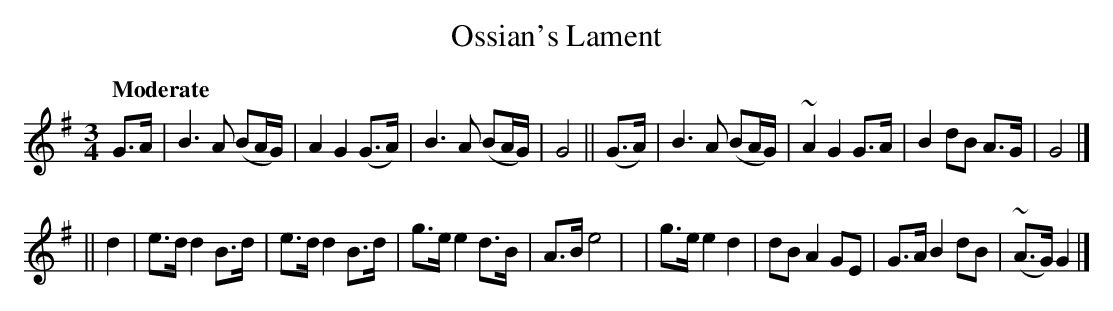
X:1
T: Ossian's Lament
Q: "Moderate"
M: 3/4
L: 1/8
K: G
G>A \
| B3 A (BA/G/) | A2 G2 (G>A) | B3 A (BA/G/) | G4 || (G>A) \
| B3 A (BA/G/) | ~A2 G2 G>A | B2 dB A>G | G4 |]
|| d2 \
| e>d d2 B>d | e>d d2 B>d | g>e e2 d>B | A>B e4 |\
| g>e e2 d2 | dB A2 GE | G>A B2 dB | (~A>G) G2 |]
